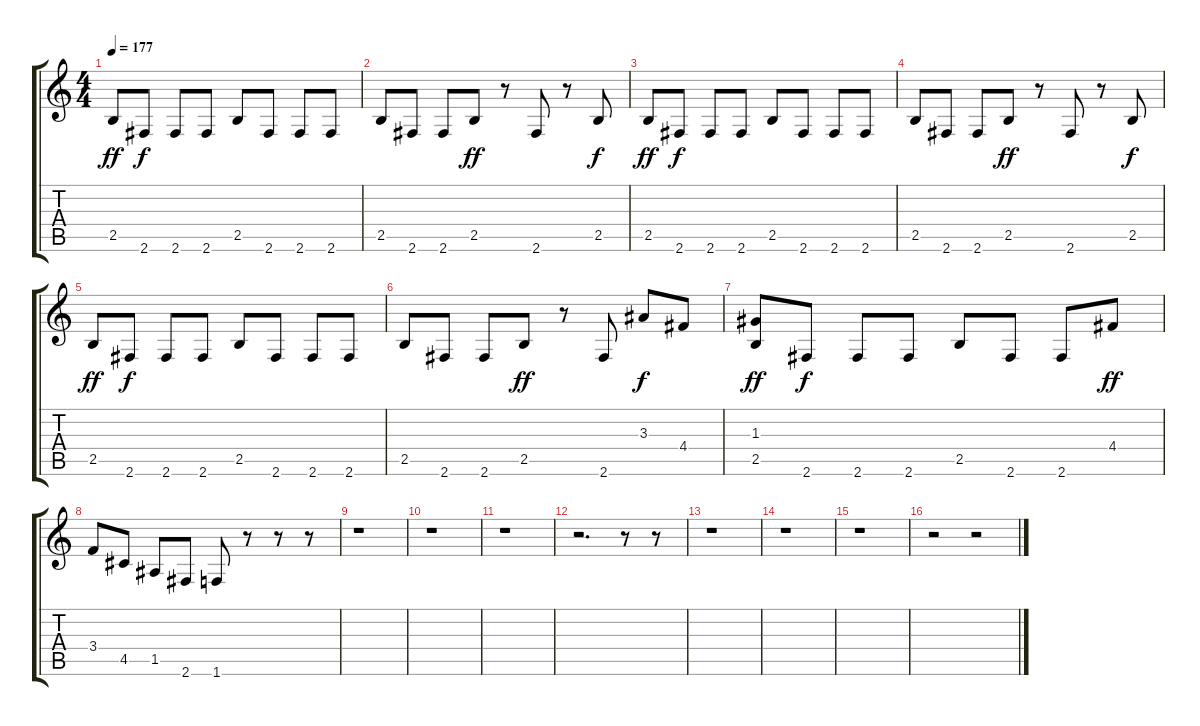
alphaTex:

\track "" {instrument fretlessbass}
\staff {score tabs}
\tuning (E4 B3 G3 D3 A2 E2) {hide}
\ts (4 4)
\tempo 177
\clef g2
\ks c
2.5.8{dy ff} 2.6.8{dy f} 2.6.8 2.6.8 2.5.8 2.6.8 2.6.8 2.6.8 |
2.5.8 2.6.8 2.6.8 2.5.8{dy ff} r.8 2.6.8 r.8 2.5.8{dy f} |
2.5.8{dy ff} 2.6.8{dy f} 2.6.8 2.6.8 2.5.8 2.6.8 2.6.8 2.6.8 |
2.5.8 2.6.8 2.6.8 2.5.8{dy ff} r.8 2.6.8 r.8 2.5.8{dy f} |
2.5.8{dy ff} 2.6.8{dy f} 2.6.8 2.6.8 2.5.8 2.6.8 2.6.8 2.6.8 |
2.5.8 2.6.8 2.6.8 2.5.8{dy ff} r.8 2.6.8 3.3.8{dy f} 4.4.8 |
(1.3 2.5).8{dy ff} 2.6.8{dy f} 2.6.8 2.6.8 2.5.8 2.6.8 2.6.8 4.4.8{dy ff} |
3.4.8 4.5.8 1.5.8 2.6.8 1.6.8 r.8 r.8 r.8 |
r.1 |
r.1 |
r.1 |
r.2{d} r.8 r.8 |
r.1 |
r.1 |
r.1 |
r.2 r.2
